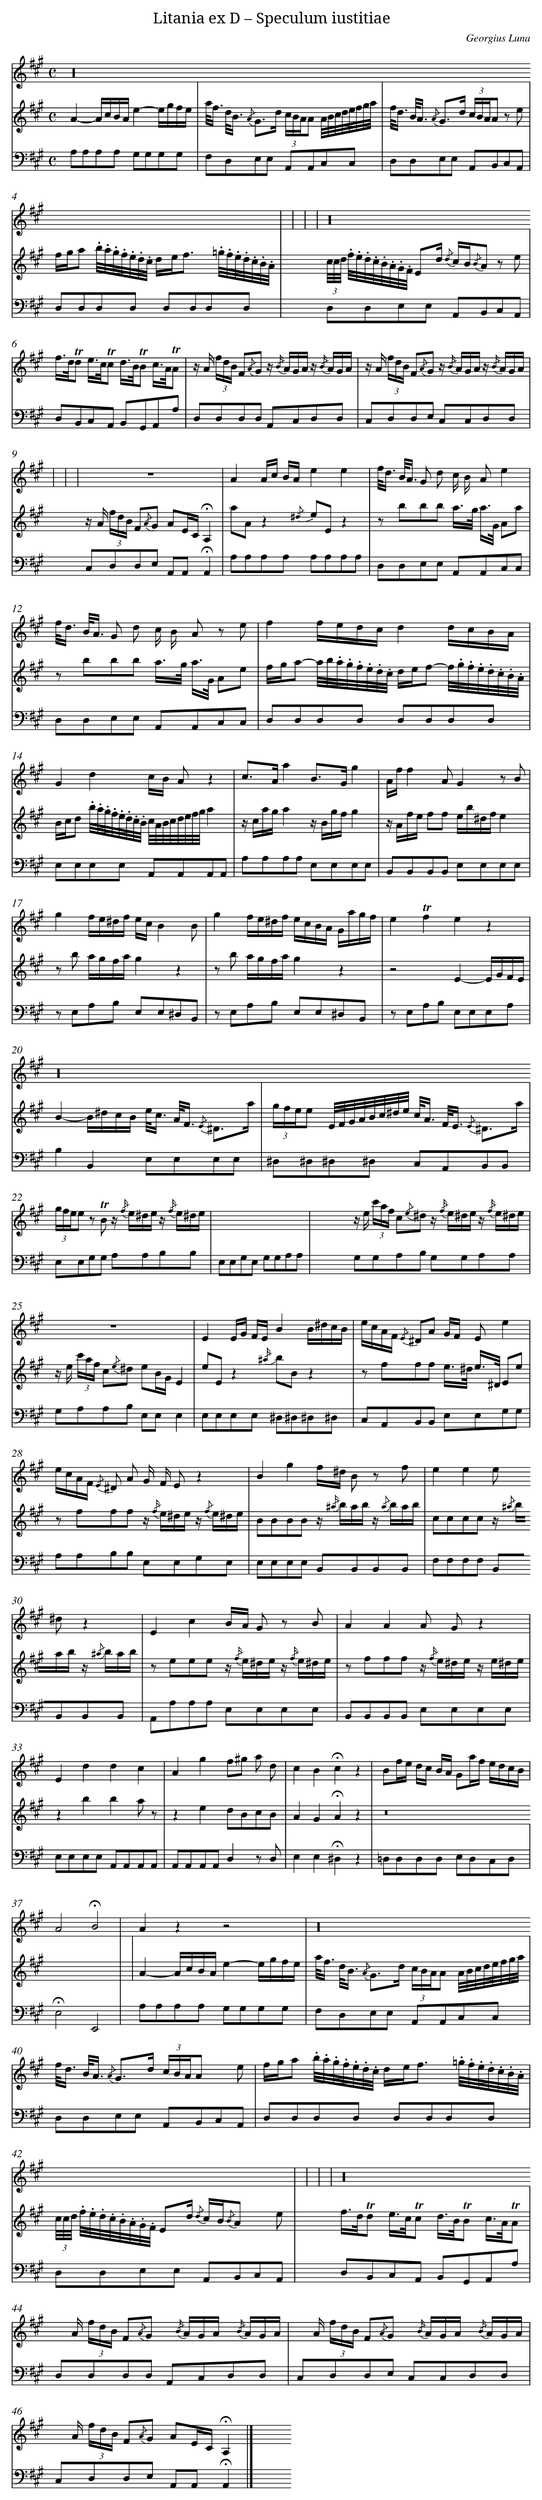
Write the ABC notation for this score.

X:1
T: Litania ex D – Speculum iustitiae
C: Georgius Luna
L: 1/8
M: C
V: 1 clef=treble
V: 2 clef=treble
V: 3
V: 4 clef=tenor
V: 5 clef=treble
V: 6 clef=treble
V: 7 clef=bass
K: A
[V:1] x8 |
[V:2] x8 |
[V:3] z32 |
[V:4] x8 |
[V:5] A2-A/c/B/A/e2-e/g/f/e/ |
[V:6] x8 |
[V:7] A,A,A,A, G,G,G,G, |
[V:1] x8 |
[V:2] x8 |
[V:3]  |
[V:4] x8 |
[V:5] a/<f/ d/<B/ {/A} G>d (3c/B/A/A A//B//c//d//e//f//g//a// |
[V:6] x8 |
[V:7] F,D,E,E, A,,A,,C,C, |
[V:1] x8 |
[V:2] x8 |
[V:3]  |
[V:4] x8 |
[V:5] f/<d/ B/<A/ {/A} G>d (3c/B/A/A z e |
[V:6] x8 |
[V:7] D,D,E,E, A,,B,,C,A,, |
[V:1] x8 |
[V:2] x8 |
[V:3]  |
[V:4] x8 |
[V:5] f/g/a .b//.a//.g//.f//.e//.d//.c// d/e<f .=g//.f//.e//.d//.c//.B//.A// |
[V:6] x8 |
[V:7] D,D,D,D, D,D,D,D, |
[V:1] x8 |
[V:2] x8 |
[V:3] z32 |
[V:4] x8 |
[V:5] (3c//c//d// .f//.e//.d//.c//.B//.A//.G//.F// Ed/ {/d} c/B/{/B}A z e |
[V:6] x8 |
[V:7] D,D,E,E, A,,B,,C,A,, |
[V:1] x8 |
[V:2] x8 |
[V:3]  |
[V:4] x8 |
[V:5] f/>d/!trill!d e/>c/!trill!c d/>B/!trill!B c/>A/!trill!A |
[V:6] x8 |
[V:7] D,B,,C,A,, B,,G,,A,,A, |
[V:1] x8 |
[V:2] x8 |
[V:3]  |
[V:4] x8 |
[V:5] z/ A/ (3f/d/B/ F{/A}G z/ {/B/} A/G/A/ z/ {/B/} A/G/A/ |
[V:6] x8 |
[V:7] D,D,D,D, A,,C,D,D, |
[V:1] x8 |
[V:2] x8 |
[V:3]  |
[V:4] x8 |
[V:5] z/ A/ (3f/d/B/ F{/A}G z/ {/B/} A/G/A/ z/ {/B/} A/G/A/ |
[V:6] x8 |
[V:7] C,D,D,E, C,C,D,D, |
[V:1] x8 |
[V:2] x8 |
[V:3] z8 |
[V:4] x8 |
[V:5] z/ A/ (3f/d/B/ F{/A}G AE/C/!fermata!A,2 |
[V:6] x8 |
[V:7] C,D,D,E, A,,A,,!fermata!A,,2 |
[V:1] x8 |
[V:2] x8 |
[V:3] A2A/c/ B/A/e2e2 |
[V:4] x8 |
[V:5] aAz2{/^d} eEz2 |
[V:6] x8 |
[V:7] A,A,A,A, A,A,A,A, |
[V:1] x8 |
[V:2] x8 |
[V:3] f/<d/ B/<A/ G d c/ B/ Ae2 |
[V:4] x8 |
[V:5] z bbb a/>g/ a/>G/ Aa |
[V:6] x8 |
[V:7] D,D,E,E, A,,A,,C,C, |
[V:1] x8 |
[V:2] x8 |
[V:3] f/<d/ B/<A/ G d c/ B/ A z e |
[V:4] x8 |
[V:5] z bbb a/>g/ a/>G/ Ae |
[V:6] x8 |
[V:7] D,D,E,E, A,,A,,C,C, |
[V:1] x8 |
[V:2] x8 |
[V:3] f2f/e/d/c/d2d/c/B/A/ |
[V:4] x8 |
[V:5] f/g/a- a//b//.a//.g//.f//.e//.d//.c// d/e/f- f//.g//.f//.e//.d//.c//.B//.A// |
[V:6] x8 |
[V:7] D,D,D,D, D,D,D,D, |
[V:1] x8 |
[V:2] x8 |
[V:3] G2d2c/B/ Az2 |
[V:4] x8 |
[V:5] B/c/d .b//.a//.g//.f//.e//.d//.c//.B// c//A//B//c//d//e//f//g//a2 |
[V:6] x8 |
[V:7] E,E,E,E, A,,A,,A,,A,, |
[V:1] x8 |
[V:2] x8 |
[V:3] c>Aa2B>Gg2 |
[V:4] x8 |
[V:5] z/ c/a/g/a2z/ B/g/f/g2 |
[V:6] x8 |
[V:7] A,A,A,A, E,E,E,E, |
[V:1] x8 |
[V:2] x8 |
[V:3] A/f/f2AG2z B |
[V:4] x8 |
[V:5] z/ A/f/e/ ff e/b/^d/f/e2 |
[V:6] x8 |
[V:7] B,,B,,B,,B,, E,E,E,E, |
[V:1] x8 |
[V:2] x8 |
[V:3] g2f/e/^d/f/ e/c/B2B |
[V:4] x8 |
[V:5] z b a/g/f/a/g2z2 |
[V:6] x8 |
[V:7] z E,A,B, E,E,^D,B,, |
[V:1] x8 |
[V:2] x8 |
[V:3] g2f/e/^d/f/ e/c/B/A/ G/a/g/f/ |
[V:4] x8 |
[V:5] z b a/g/f/a/g2z2 |
[V:6] x8 |
[V:7] z E,A,B, E,E,^D,B,, |
[V:1] x8 |
[V:2] x8 |
[V:3] e2!trill!f2e2z2 |
[V:4] x8 |
[V:5] z4E2-E/G/F/E/ |
[V:6] x8 |
[V:7] z E,A,B, E,E,E,A, |
[V:1] x8 |
[V:2] x8 |
[V:3] z32 |
[V:4] x8 |
[V:5] B2-B/^d/c/B/ e/<c/ A/<F/ {/E} ^D3/a/ |
[V:6] x8 |
[V:7] B,2B,,2E,E,E,E, |
[V:1] x8 |
[V:2] x8 |
[V:3]  |
[V:4] x8 |
[V:5] (3g/f/e/e E//F//G//A//B//c//^d//e// c/<A/ F/<E/ {/E} ^D3/a/ |
[V:6] x8 |
[V:7] ^D,^D,^D,^D, C,A,,B,,B,, |
[V:1] x8 |
[V:2] x8 |
[V:3]  |
[V:4] x8 |
[V:5] (3g/f/e/e z !trill!B z/ {/f/} e/^d/e/ z/ {/f/} e/^d/e/ |
[V:6] x8 |
[V:7] E,E,G,G, A,A,B,B, |
[V:1] x8 |
[V:2] x8 |
[V:3]  |
[V:4] x8 |
[V:5] x8 |
[V:6] x8 |
[V:7] E,E,G,E, G,G,A,A, |
[V:1] x8 |
[V:2] x8 |
[V:3] x8 |
[V:4] x8 |
[V:5] z/ e/ (3c'/a/f/ c{/e}^d z/ {/f/} e/^d/e/ z/ {/f/} e/^d/e/ |
[V:6] x8 |
[V:7] G,G,A,B, G,G,A,A, |
[V:1] x8 |
[V:2] x8 |
[V:3] z8 |
[V:4] x8 |
[V:5] z/ e/ (3c'/a/f/ c{/e}^d eB/G/E2 |
[V:6] x8 |
[V:7] G,A,A,B, E,E,E,2 |
[V:1] x8 |
[V:2] x8 |
[V:3] E2E/G/ F/E/B2B/^d/c/B/ |
[V:4] x8 |
[V:5] eEz2{/^a/} bBz2 |
[V:6] x8 |
[V:7] E,E,E,E, ^D,^D,^D,^D, |
[V:1] x8 |
[V:2] x8 |
[V:3] e/c/A/F/ {/E} ^DA G/F/ Ee2 |
[V:4] x8 |
[V:5] z fff e/>^d/ e/>^D/ Ee |
[V:6] x8 |
[V:7] C,A,,B,,B,, E,E,G,G, |
[V:1] x8 |
[V:2] x8 |
[V:3] e/c/A/F/ {/E} ^D A G/ F/ Ez2 |
[V:4] x8 |
[V:5] z fff z/ {/f/} e/^d/e/ z/ {/f} e/^d/e/ |
[V:6] x8 |
[V:7] A,A,B,B, E,E,G,E, |
[V:1] x8 |
[V:2] x8 |
[V:3] B2g2f/^d/ B z f |
[V:4] x8 |
[V:5] BBBB z/ {/^a/} b/a/b/ z/ {/a} b/a/b/ |
[V:6] x8 |
[V:7] E,E,E,E, B,,B,,B,,B,, |
[V:1] x8 |
[V:2] x8 |
[V:3] e2e2e ^dz2 |
[V:4] x8 |
[V:5] cccc z/ {/^a} b/a/b/ z/ {/^a} b/a/b/ |
[V:6] x8 |
[V:7] F,F,F,F, B,,B,,B,,B,, |
[V:1] x8 |
[V:2] x8 |
[V:3] E2c2B/A/ G z B |
[V:4] x8 |
[V:5] z eee z/ {/f/} e/^d/e/ z/ {/f/} e/^d/e/ |
[V:6] x8 |
[V:7] A,,A,A,A, E,E,E,E, |
[V:1] x8 |
[V:2] x8 |
[V:3] A2A2A Gz2 |
[V:4] x8 |
[V:5] z fff z/ {/f/} e/^d/e/ z/ e/^d/e/ |
[V:6] x8 |
[V:7] B,,B,,B,,B,, E,E,E,E, |
[V:1] x8 |
[V:2] x8 |
[V:3] E2d2d2c2 |
[V:4] x8 |
[V:5] z2b2b2a z |
[V:6] x8 |
[V:7] E,E,E,E, A,,A,,A,,A,, |
[V:1] x8 |
[V:2] x8 |
[V:3] A2g2f^g a d |
[V:4] x8 |
[V:5] z2e2dBcB |
[V:6] x8 |
[V:7] A,,A,,A,,A,,D,2z D, |
[V:1] x8 |
[V:2] x8 |
[V:3] c2B2!fermata!c2z2 |
[V:4] x8 |
[V:5] A2G2!fermata!A2z2 |
[V:6] x8 |
[V:7] E,2E,2!fermata!^D,2z2 |
[V:1] x8 |
[V:2] x8 |
[V:3] Bf/e/ d/c/ B/A/ Ga/f/ e/d/c/B/ |
[V:4] x8 |
[V:5] z16 |
[V:6] x8 |
[V:7] =D,D,D,D, E,D,C,D, |
[V:1] x8 |
[V:2] x8 |
[V:3] A4!fermata!B4 |
[V:4] x8 |
[V:5]  |
[V:6] x8 |
[V:7] !fermata!E,4E,,4 |
[V:1] x8 |
[V:2] x8 |
[V:3] A2z2z4 |
[V:4] x8 |
[V:5] A2-A/c/B/A/e2-e/g/f/e/ |
[V:6] x8 |
[V:7] A,A,A,A, G,G,G,G, |
[V:1] x8 |
[V:2] x8 |
[V:3] z32 |
[V:4] x8 |
[V:5] a/<f/ d/<B/ {/A} G>d (3c/B/A/A A//B//c//d//e//f//g//a// |
[V:6] x8 |
[V:7] F,D,E,E, A,,A,,C,C, |
[V:1] x8 |
[V:2] x8 |
[V:3]  |
[V:4] x8 |
[V:5] f/<d/ B/<A/ {/A} G>d (3c/B/A/A x e |
[V:6] x8 |
[V:7] D,D,E,E, A,,B,,C,A,, |
[V:1] x8 |
[V:2] x8 |
[V:3]  |
[V:4] x8 |
[V:5] f/g/a .b//.a//.g//.f//.e//.d//.c// d/e<f .=g//.f//.e//.d//.c//.B//.A// |
[V:6] x8 |
[V:7] D,D,D,D, D,D,D,D, |
[V:1] x8 |
[V:2] x8 |
[V:3]  |
[V:4] x8 |
[V:5] (3c//c//d// .f//.e//.d//.c//.B//.A//.G//.F// Ed/ {/d} c/B/{/B}A x e |
[V:6] x8 |
[V:7] D,D,E,E, A,,B,,C,A,, |
[V:1] x8 |
[V:2] x8 |
[V:3] z32 |
[V:4] x8 |
[V:5] f/>d/!trill!d e/>c/!trill!c d/>B/!trill!B c/>A/!trill!A |
[V:6] x8 |
[V:7] D,B,,C,A,, B,,G,,A,,A, |
[V:1] x8 |
[V:2] x8 |
[V:3]  |
[V:4] x8 |
[V:5] x/ A/ (3f/d/B/ F{/A}G x/ {/B/} A/G/A/ x/ {/B/} A/G/A/ |
[V:6] x8 |
[V:7] D,D,D,D, A,,C,D,D, |
[V:1] x8 |
[V:2] x8 |
[V:3]  |
[V:4] x8 |
[V:5] x/ A/ (3f/d/B/ F{/A}G x/ {/B/} A/G/A/ x/ {/B/} A/G/A/ |
[V:6] x8 |
[V:7] C,D,D,E, C,C,D,D, |
[V:1] x8 |]
[V:2] x8 |]
[V:3]  |]
[V:4] x8 |]
[V:5] x/ A/ (3f/d/B/ F{/A}G AE/C/!fermata!A,2 |]
[V:6] x8 |]
[V:7] C,D,D,E, A,,A,,!fermata!A,,2 |]
